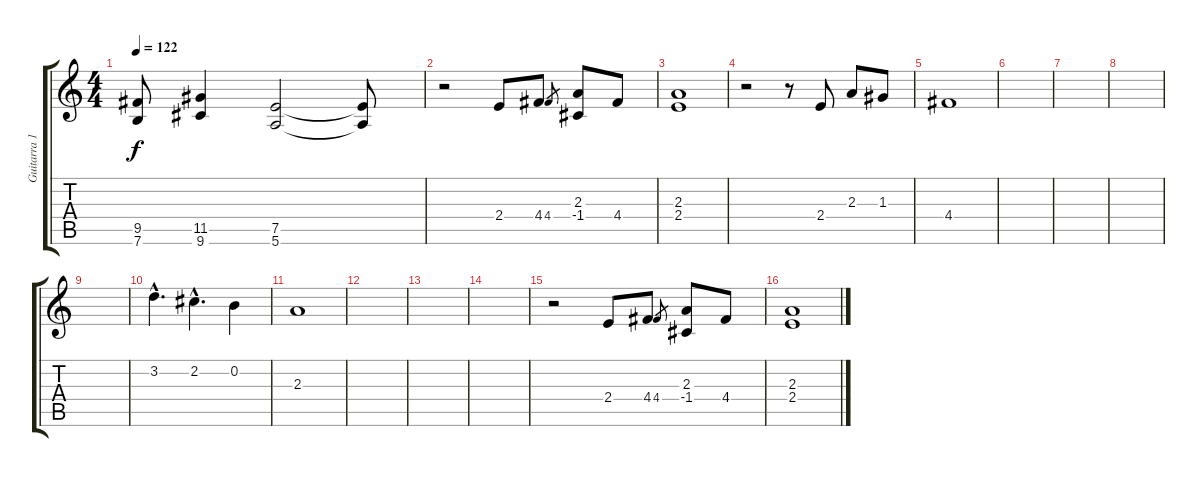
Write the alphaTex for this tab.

\track ("Guitarra 1" "Guitarra 1") {instrument electricguitarclean}
\staff {score tabs}
\tuning (E4 B3 G3 D3 A2 E2) {hide}
\ts (4 4)
\tempo 122
\clef g2
\ks c
(9.5 7.6).8{dy f} (11.5 9.6).4 (7.5 5.6).2 (7.5{t} 5.6{t}).8 |
r.2 2.4.8 4.4.8 4.4.8{gr} (2.3 -1.4).8 4.4.8 |
(2.3 2.4).1 |
r.2 r.8 2.4.8 2.3.8 1.3.8 |
4.4.1 |
|
|
|
|
3.2{hac}.4{d} 2.2{hac}.4{d} 0.2.4 |
2.3.1 |
|
|
|
r.2 2.4.8 4.4.8 4.4.8{gr} (2.3 -1.4).8 4.4.8 |
(2.3 2.4).1
